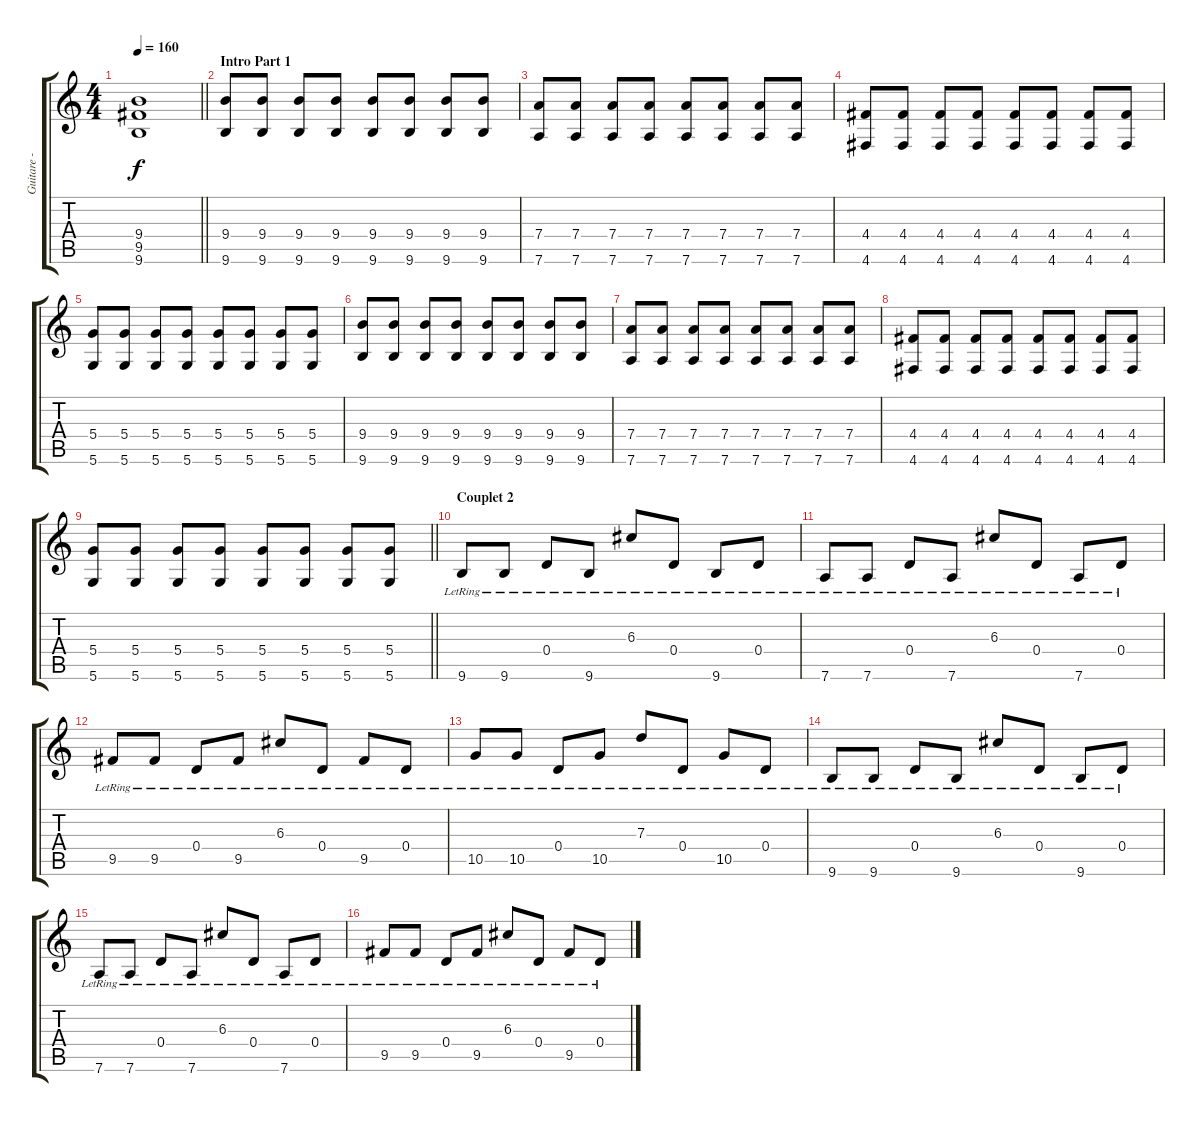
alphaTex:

\track ("Guitare - Jussi" "Guitare - ") {instrument overdrivenguitar}
\staff {score tabs}
\tuning (E4 B3 G3 D3 A2 D2) {hide}
\ts (4 4)
\tempo 160
\clef g2
\barLineRight lightlight
\ks c
(9.4 9.5 9.6).1{dy f} |
\section ("" "Intro Part 1")
(9.4 9.6).8 (9.4 9.6).8 (9.4 9.6).8 (9.4 9.6).8 (9.4 9.6).8 (9.4 9.6).8 (9.4 9.6).8 (9.4 9.6).8 |
(7.4 7.6).8 (7.4 7.6).8 (7.4 7.6).8 (7.4 7.6).8 (7.4 7.6).8 (7.4 7.6).8 (7.4 7.6).8 (7.4 7.6).8 |
(4.4 4.6).8 (4.4 4.6).8 (4.4 4.6).8 (4.4 4.6).8 (4.4 4.6).8 (4.4 4.6).8 (4.4 4.6).8 (4.4 4.6).8 |
(5.4 5.6).8 (5.4 5.6).8 (5.4 5.6).8 (5.4 5.6).8 (5.4 5.6).8 (5.4 5.6).8 (5.4 5.6).8 (5.4 5.6).8 |
(9.4 9.6).8 (9.4 9.6).8 (9.4 9.6).8 (9.4 9.6).8 (9.4 9.6).8 (9.4 9.6).8 (9.4 9.6).8 (9.4 9.6).8 |
(7.4 7.6).8 (7.4 7.6).8 (7.4 7.6).8 (7.4 7.6).8 (7.4 7.6).8 (7.4 7.6).8 (7.4 7.6).8 (7.4 7.6).8 |
(4.4 4.6).8 (4.4 4.6).8 (4.4 4.6).8 (4.4 4.6).8 (4.4 4.6).8 (4.4 4.6).8 (4.4 4.6).8 (4.4 4.6).8 |
\barLineRight lightlight
(5.4 5.6).8 (5.4 5.6).8 (5.4 5.6).8 (5.4 5.6).8 (5.4 5.6).8 (5.4 5.6).8 (5.4 5.6).8 (5.4 5.6).8 |
\section ("" "Couplet 2")
9.6{lr}.8{instrument electricguitarjazz} 9.6{lr}.8 0.4{lr}.8 9.6{lr}.8 6.3{lr}.8 0.4{lr}.8 9.6{lr}.8 0.4{lr}.8 |
7.6{lr}.8 7.6{lr}.8 0.4{lr}.8 7.6{lr}.8 6.3{lr}.8 0.4{lr}.8 7.6{lr}.8 0.4{lr}.8 |
9.5{lr}.8 9.5{lr}.8 0.4{lr}.8 9.5{lr}.8 6.3{lr}.8 0.4{lr}.8 9.5{lr}.8 0.4{lr}.8 |
10.5{lr}.8 10.5{lr}.8 0.4{lr}.8 10.5{lr}.8 7.3{lr}.8 0.4{lr}.8 10.5{lr}.8 0.4{lr}.8 |
9.6{lr}.8{instrument electricguitarjazz} 9.6{lr}.8 0.4{lr}.8 9.6{lr}.8 6.3{lr}.8 0.4{lr}.8 9.6{lr}.8 0.4{lr}.8 |
7.6{lr}.8 7.6{lr}.8 0.4{lr}.8 7.6{lr}.8 6.3{lr}.8 0.4{lr}.8 7.6{lr}.8 0.4{lr}.8 |
9.5{lr}.8 9.5{lr}.8 0.4{lr}.8 9.5{lr}.8 6.3{lr}.8 0.4{lr}.8 9.5{lr}.8 0.4{lr}.8
